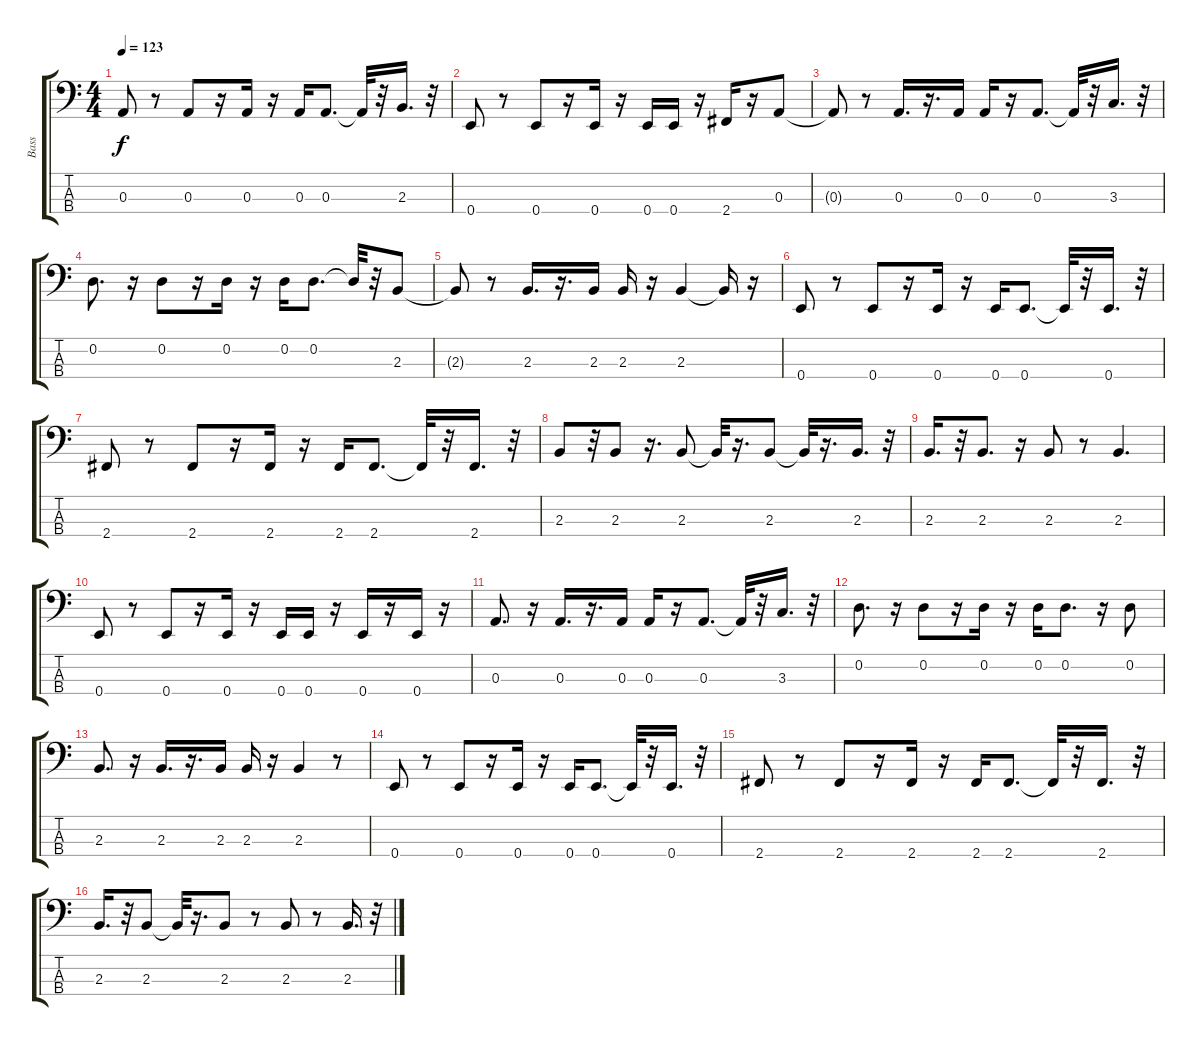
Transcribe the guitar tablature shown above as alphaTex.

\track ("Bass" "Bass") {instrument electricbassfinger}
\staff {score tabs}
\tuning (G2 D2 A1 E1) {hide}
\ts (4 4)
\tempo 123
\clef f4
\ks c
0.3.8{dy f} r.8 0.3.8 r.16 0.3.16 r.16 0.3.16 0.3.8{d} 0.3{t}.32 r.32 2.3.16{d} r.32 |
0.4.8 r.8 0.4.8 r.16 0.4.16 r.16 0.4.16 0.4.16 r.16 2.4.16 r.16 0.3.8 |
0.3{t}.8 r.8 0.3.16{d} r.16{d} 0.3.16 0.3.16 r.16 0.3.8{d} 0.3{t}.32 r.32 3.3.16{d} r.32 |
0.2.8{d} r.16 0.2.8 r.16 0.2.16 r.16 0.2.16 0.2.8{d} 0.2{t}.32 r.32 2.3.8 |
2.3{t}.8 r.8 2.3.16{d} r.16{d} 2.3.16 2.3.16 r.16 2.3.4 2.3{t}.16 r.16 |
0.4.8 r.8 0.4.8 r.16 0.4.16 r.16 0.4.16 0.4.8{d} 0.4{t}.32 r.32 0.4.16{d} r.32 |
2.4.8 r.8 2.4.8 r.16 2.4.16 r.16 2.4.16 2.4.8{d} 2.4{t}.32 r.32 2.4.16{d} r.32 |
2.3.8 r.32 2.3.8 r.16{d} 2.3.8 2.3{t}.32 r.16{d} 2.3.8 2.3{t}.32 r.16{d} 2.3.16{d} r.32 |
2.3.16{d} r.32 2.3.8{d} r.16 2.3.8 r.8 2.3.4{d} |
0.4.8 r.8 0.4.8 r.16 0.4.16 r.16 0.4.16 0.4.16 r.16 0.4.16 r.16 0.4.16 r.16 |
0.3.8{d} r.16 0.3.16{d} r.16{d} 0.3.16 0.3.16 r.16 0.3.8{d} 0.3{t}.32 r.32 3.3.16{d} r.32 |
0.2.8{d} r.16 0.2.8 r.16 0.2.16 r.16 0.2.16 0.2.8{d} r.16 0.2.8 |
2.3.8{d} r.16 2.3.16{d} r.16{d} 2.3.16 2.3.16 r.16 2.3.4 r.8 |
0.4.8 r.8 0.4.8 r.16 0.4.16 r.16 0.4.16 0.4.8{d} 0.4{t}.32 r.32 0.4.16{d} r.32 |
2.4.8 r.8 2.4.8 r.16 2.4.16 r.16 2.4.16 2.4.8{d} 2.4{t}.32 r.32 2.4.16{d} r.32 |
2.3.16{d} r.32 2.3.8 2.3{t}.32 r.16{d} 2.3.8 r.8 2.3.8 r.8 2.3.16{d} r.32
